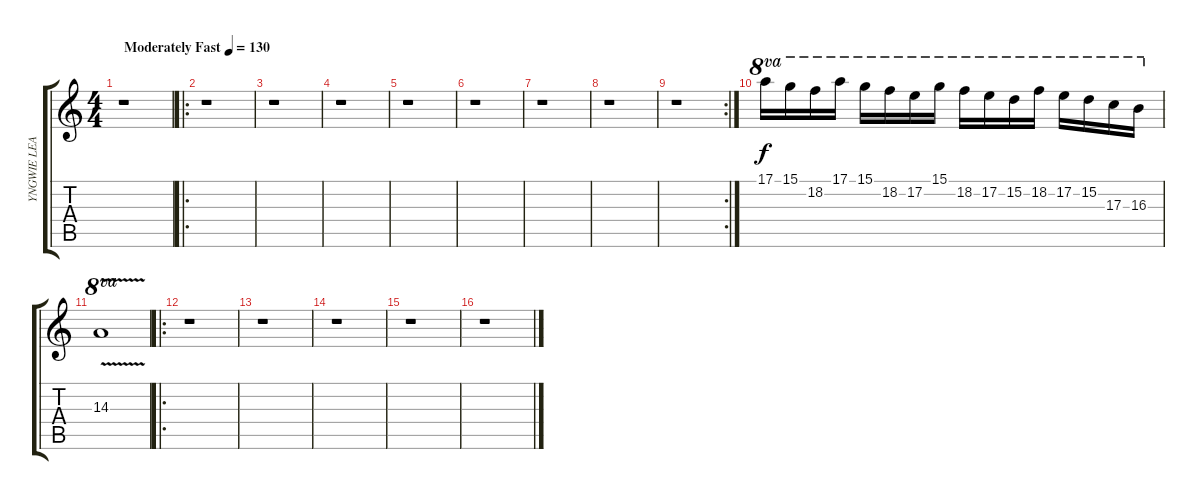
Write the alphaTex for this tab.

\track ("YNGWIE LEAD GUITAR" "YNGWIE LEA") {instrument overdrivenguitar}
\staff {score tabs}
\tuning (E4 B3 G3 D3 A2 E2) {hide}
\ts (4 4)
\tempo (130 "Moderately Fast")
\clef g2
\ks c
r.1{dy f instrument overdrivenguitar} |
\ro
r.1 |
r.1 |
r.1 |
r.1 |
r.1 |
r.1 |
r.1 |
\rc 2
r.1 |
17.1.16{ot 8va} 15.1.16{ot 8va} 18.2.16{ot 8va} 17.1.16{ot 8va} 15.1.16{ot 8va} 18.2.16{ot 8va} 17.2.16{ot 8va} 15.1.16{ot 8va} 18.2.16{ot 8va} 17.2.16{ot 8va} 15.2.16{ot 8va} 18.2.16{ot 8va} 17.2.16{ot 8va} 15.2.16{ot 8va} 17.3.16{ot 8va} 16.3.16{ot 8va} |
14.3{v}.1{ot 8va} |
\ro
r.1 |
r.1 |
r.1 |
r.1 |
r.1
